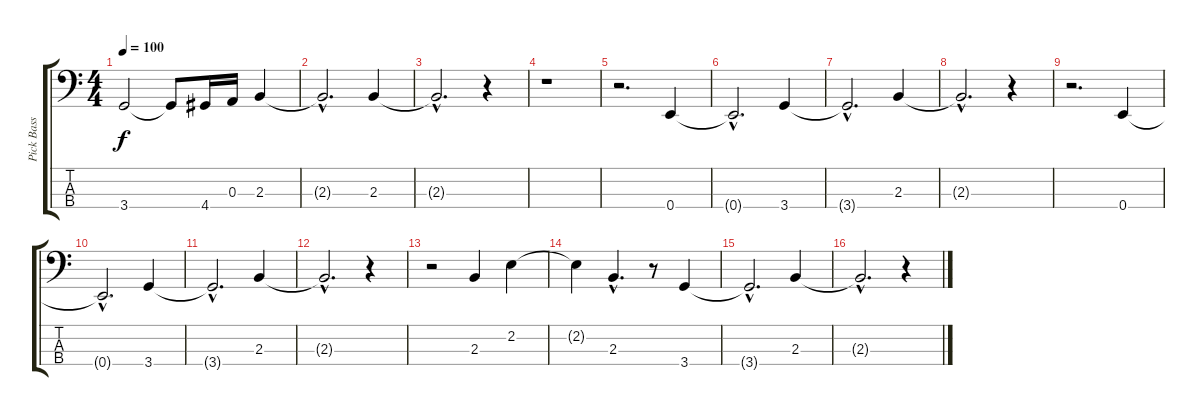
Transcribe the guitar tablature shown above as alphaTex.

\track ("Pick Bass" "Pick Bass") {instrument electricbasspick}
\staff {score tabs}
\tuning (G2 D2 A1 E1) {hide}
\ts (4 4)
\tempo 100
\clef f4
\ks c
3.4{t}.2{dy f} 3.4{t}.8 4.4.16 0.3.16 2.3.4 |
2.3{hac t}.2{d} 2.3.4 |
2.3{hac t}.2{d} r.4 |
r.1 |
r.2{d} 0.4.4 |
0.4{hac t}.2{d} 3.4.4 |
3.4{hac t}.2{d} 2.3.4 |
2.3{hac t}.2{d} r.4 |
r.2{d} 0.4.4 |
0.4{hac t}.2{d} 3.4.4 |
3.4{hac t}.2{d} 2.3.4 |
2.3{hac t}.2{d} r.4 |
r.2 2.3.4 2.2.4 |
2.2{t}.4 2.3{hac}.4{d} r.8 3.4.4 |
3.4{hac t}.2{d} 2.3.4 |
2.3{hac t}.2{d} r.4
